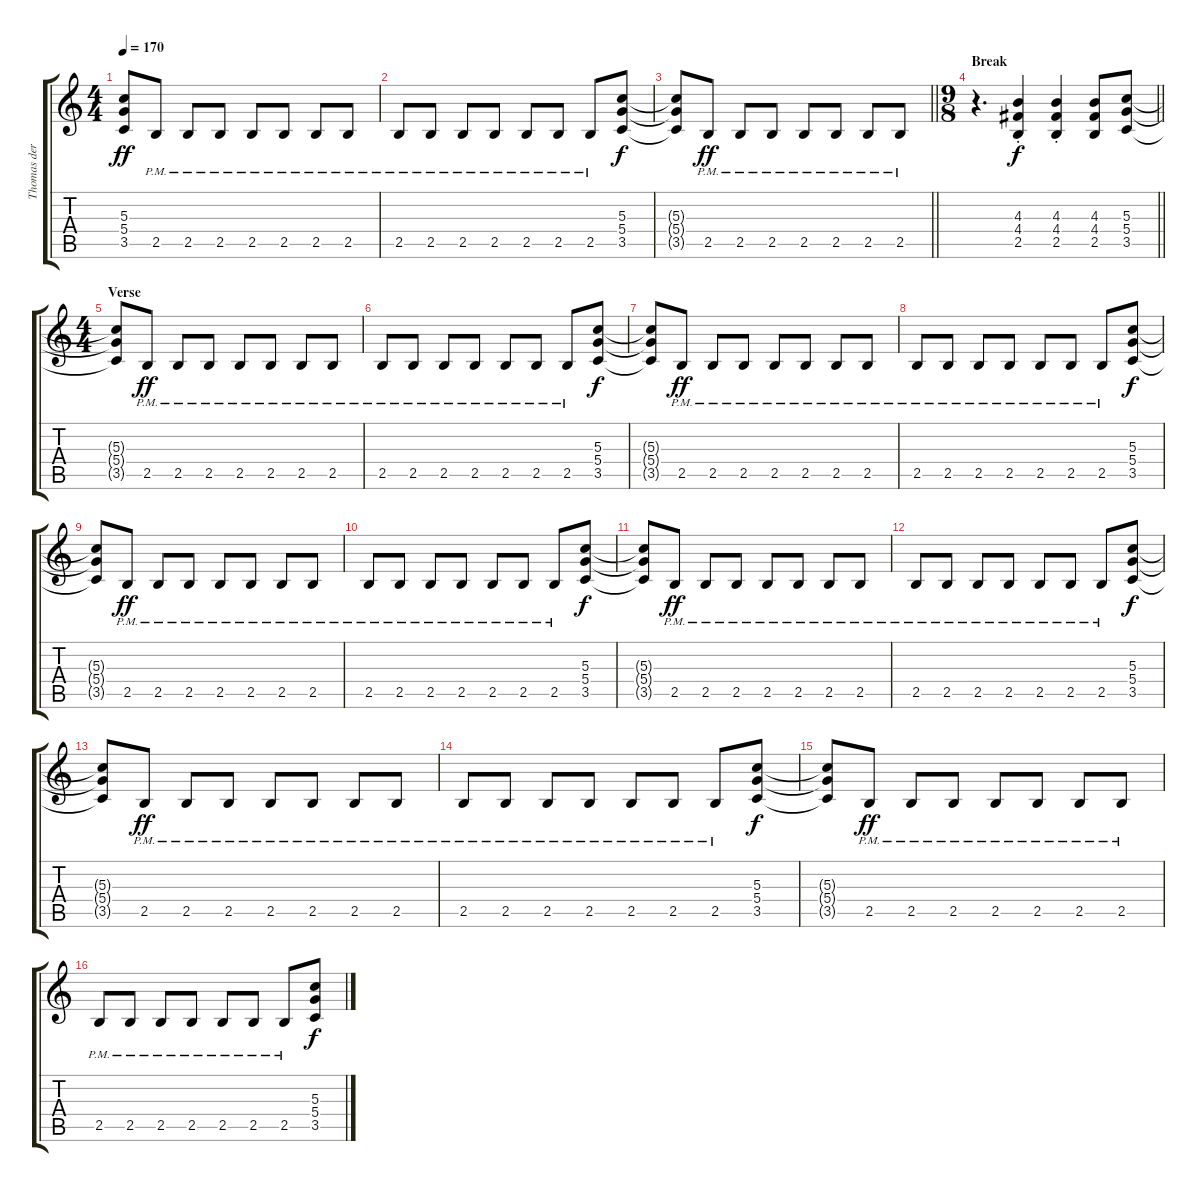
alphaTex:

\track ("Thomas der Münzer" "Thomas der") {instrument distortionguitar}
\staff {score tabs}
\tuning (E4 B3 G3 D3 A2 E2) {hide}
\ts (4 4)
\tempo 170
\clef g2
\ks c
(5.3{t} 5.4{t} 3.5{t}).8{dy ff} 2.5{pm}.8 2.5{pm}.8 2.5{pm}.8 2.5{pm}.8 2.5{pm}.8 2.5{pm}.8 2.5{pm}.8 |
2.5{pm}.8 2.5{pm}.8 2.5{pm}.8 2.5{pm}.8 2.5{pm}.8 2.5{pm}.8 2.5{pm}.8 (5.3 5.4 3.5).8{dy f} |
\barLineRight lightlight
(5.3{t} 5.4{t} 3.5{t}).8 2.5{pm}.8{dy ff} 2.5{pm}.8 2.5{pm}.8 2.5{pm}.8 2.5{pm}.8 2.5{pm}.8 2.5{pm}.8 |
\ts (9 8)
\section ("" "Break")
\barLineRight lightlight
r.4{d} (4.3{st} 4.4{st} 2.5{st}).4{dy f} (4.3{st} 4.4{st} 2.5{st}).4 (4.3 4.4 2.5).8 (5.3 5.4 3.5).8 |
\ts (4 4)
\section ("" "Verse")
(5.3{t} 5.4{t} 3.5{t}).8 2.5{pm}.8{dy ff} 2.5{pm}.8 2.5{pm}.8 2.5{pm}.8 2.5{pm}.8 2.5{pm}.8 2.5{pm}.8 |
2.5{pm}.8 2.5{pm}.8 2.5{pm}.8 2.5{pm}.8 2.5{pm}.8 2.5{pm}.8 2.5{pm}.8 (5.3 5.4 3.5).8{dy f} |
(5.3{t} 5.4{t} 3.5{t}).8 2.5{pm}.8{dy ff} 2.5{pm}.8 2.5{pm}.8 2.5{pm}.8 2.5{pm}.8 2.5{pm}.8 2.5{pm}.8 |
2.5{pm}.8 2.5{pm}.8 2.5{pm}.8 2.5{pm}.8 2.5{pm}.8 2.5{pm}.8 2.5{pm}.8 (5.3 5.4 3.5).8{dy f} |
(5.3{t} 5.4{t} 3.5{t}).8 2.5{pm}.8{dy ff} 2.5{pm}.8 2.5{pm}.8 2.5{pm}.8 2.5{pm}.8 2.5{pm}.8 2.5{pm}.8 |
2.5{pm}.8 2.5{pm}.8 2.5{pm}.8 2.5{pm}.8 2.5{pm}.8 2.5{pm}.8 2.5{pm}.8 (5.3 5.4 3.5).8{dy f} |
(5.3{t} 5.4{t} 3.5{t}).8 2.5{pm}.8{dy ff} 2.5{pm}.8 2.5{pm}.8 2.5{pm}.8 2.5{pm}.8 2.5{pm}.8 2.5{pm}.8 |
2.5{pm}.8 2.5{pm}.8 2.5{pm}.8 2.5{pm}.8 2.5{pm}.8 2.5{pm}.8 2.5{pm}.8 (5.3 5.4 3.5).8{dy f} |
(5.3{t} 5.4{t} 3.5{t}).8 2.5{pm}.8{dy ff} 2.5{pm}.8 2.5{pm}.8 2.5{pm}.8 2.5{pm}.8 2.5{pm}.8 2.5{pm}.8 |
2.5{pm}.8 2.5{pm}.8 2.5{pm}.8 2.5{pm}.8 2.5{pm}.8 2.5{pm}.8 2.5{pm}.8 (5.3 5.4 3.5).8{dy f} |
(5.3{t} 5.4{t} 3.5{t}).8 2.5{pm}.8{dy ff} 2.5{pm}.8 2.5{pm}.8 2.5{pm}.8 2.5{pm}.8 2.5{pm}.8 2.5{pm}.8 |
2.5{pm}.8 2.5{pm}.8 2.5{pm}.8 2.5{pm}.8 2.5{pm}.8 2.5{pm}.8 2.5{pm}.8 (5.3 5.4 3.5).8{dy f}
